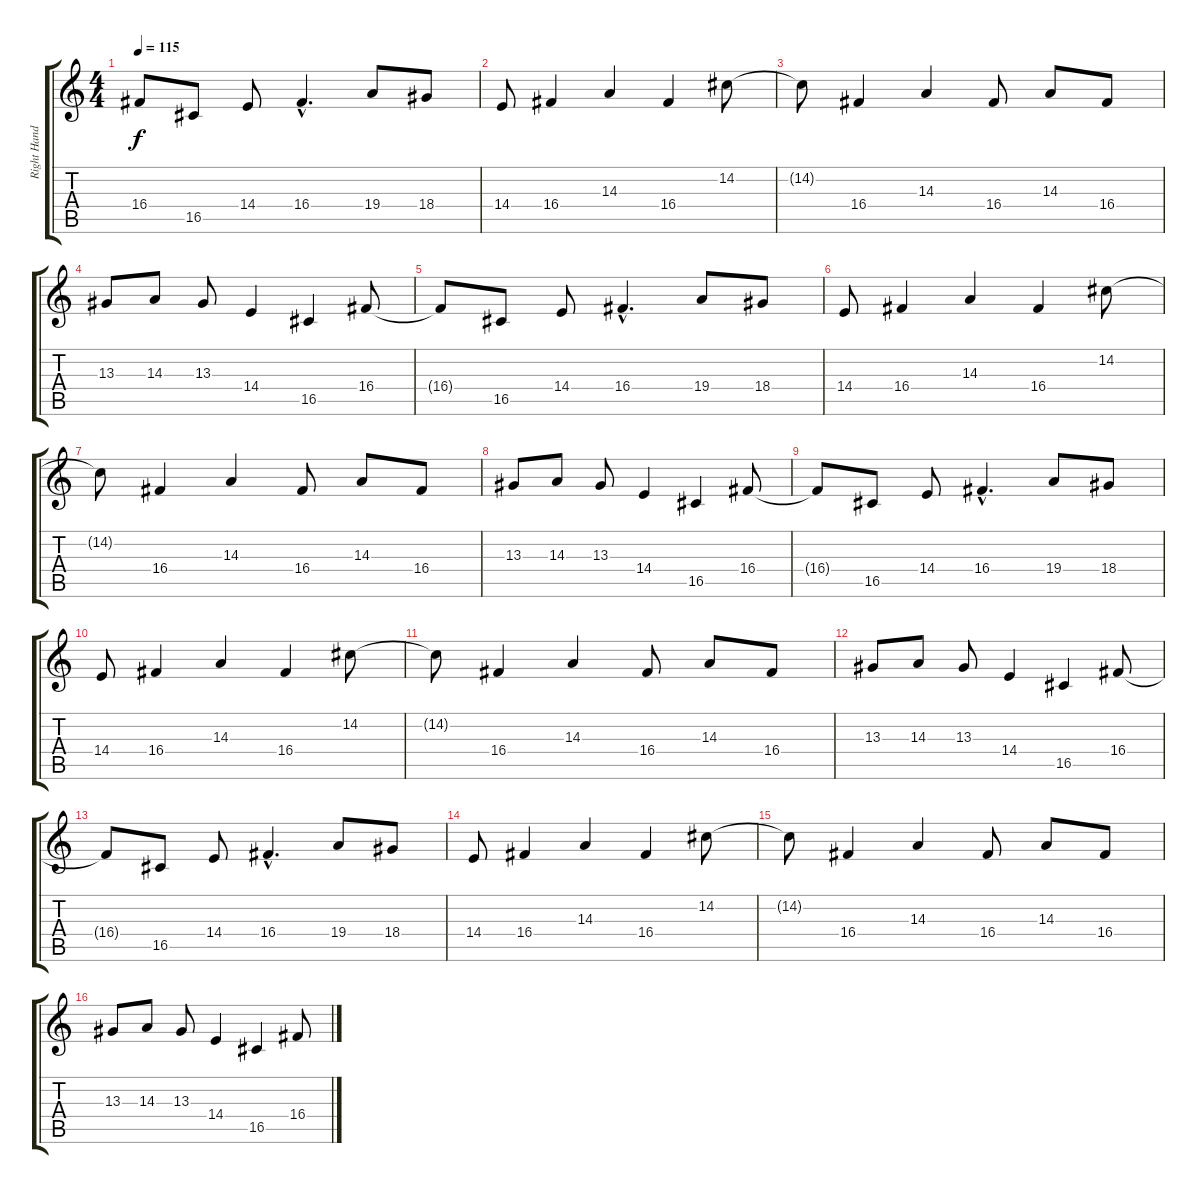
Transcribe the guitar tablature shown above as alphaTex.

\track ("Right Hand" "Right Hand") {instrument electricgrandpiano}
\staff {score tabs}
\tuning (E4 B3 G3 D3 A2 D2) {hide}
\ts (4 4)
\tempo 115
\clef g2
\ks c
16.4{t}.8{dy f} 16.5.8 14.4.8 16.4{hac}.4{d} 19.4.8 18.4.8 |
14.4.8 16.4.4 14.3.4 16.4.4 14.2.8 |
14.2{t}.8 16.4.4 14.3.4 16.4.8 14.3.8 16.4.8 |
13.3.8 14.3.8 13.3.8 14.4.4 16.5.4 16.4.8 |
16.4{t}.8 16.5.8 14.4.8 16.4{hac}.4{d} 19.4.8 18.4.8 |
14.4.8 16.4.4 14.3.4 16.4.4 14.2.8 |
14.2{t}.8 16.4.4 14.3.4 16.4.8 14.3.8 16.4.8 |
13.3.8 14.3.8 13.3.8 14.4.4 16.5.4 16.4.8 |
16.4{t}.8 16.5.8 14.4.8 16.4{hac}.4{d} 19.4.8 18.4.8 |
14.4.8 16.4.4 14.3.4 16.4.4 14.2.8 |
14.2{t}.8 16.4.4 14.3.4 16.4.8 14.3.8 16.4.8 |
13.3.8 14.3.8 13.3.8 14.4.4 16.5.4 16.4.8 |
16.4{t}.8 16.5.8 14.4.8 16.4{hac}.4{d} 19.4.8 18.4.8 |
14.4.8 16.4.4 14.3.4 16.4.4 14.2.8 |
14.2{t}.8 16.4.4 14.3.4 16.4.8 14.3.8 16.4.8 |
13.3.8 14.3.8 13.3.8 14.4.4 16.5.4 16.4.8
